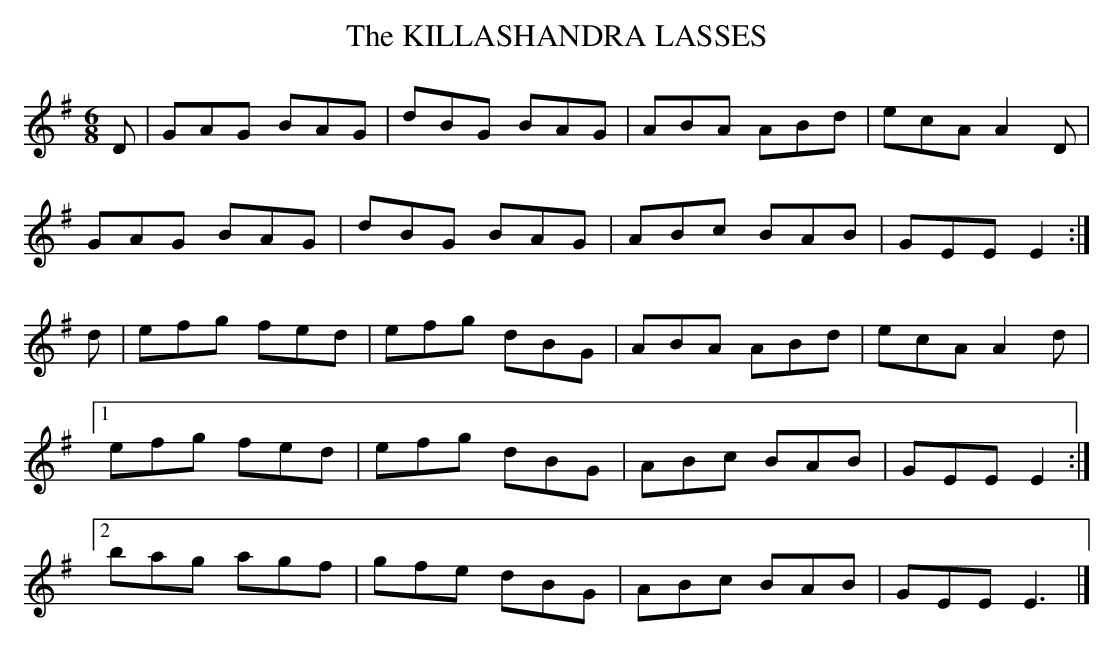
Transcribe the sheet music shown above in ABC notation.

X:1
T:KILLASHANDRA LASSES, The
M:6/8
L:1/8
K:G
D|GAG BAG|dBG BAG|ABA ABd|ecA A2D|
GAG BAG|dBG BAG|ABc BAB|GEE E2 :|
d|efg fed|efg dBG|ABA ABd|ecA A2d|
[1 efg fed|efg dBG|ABc BAB|GEE E2 :|
[2 bag agf|gfe dBG|ABc BAB|GEE E3 |]
